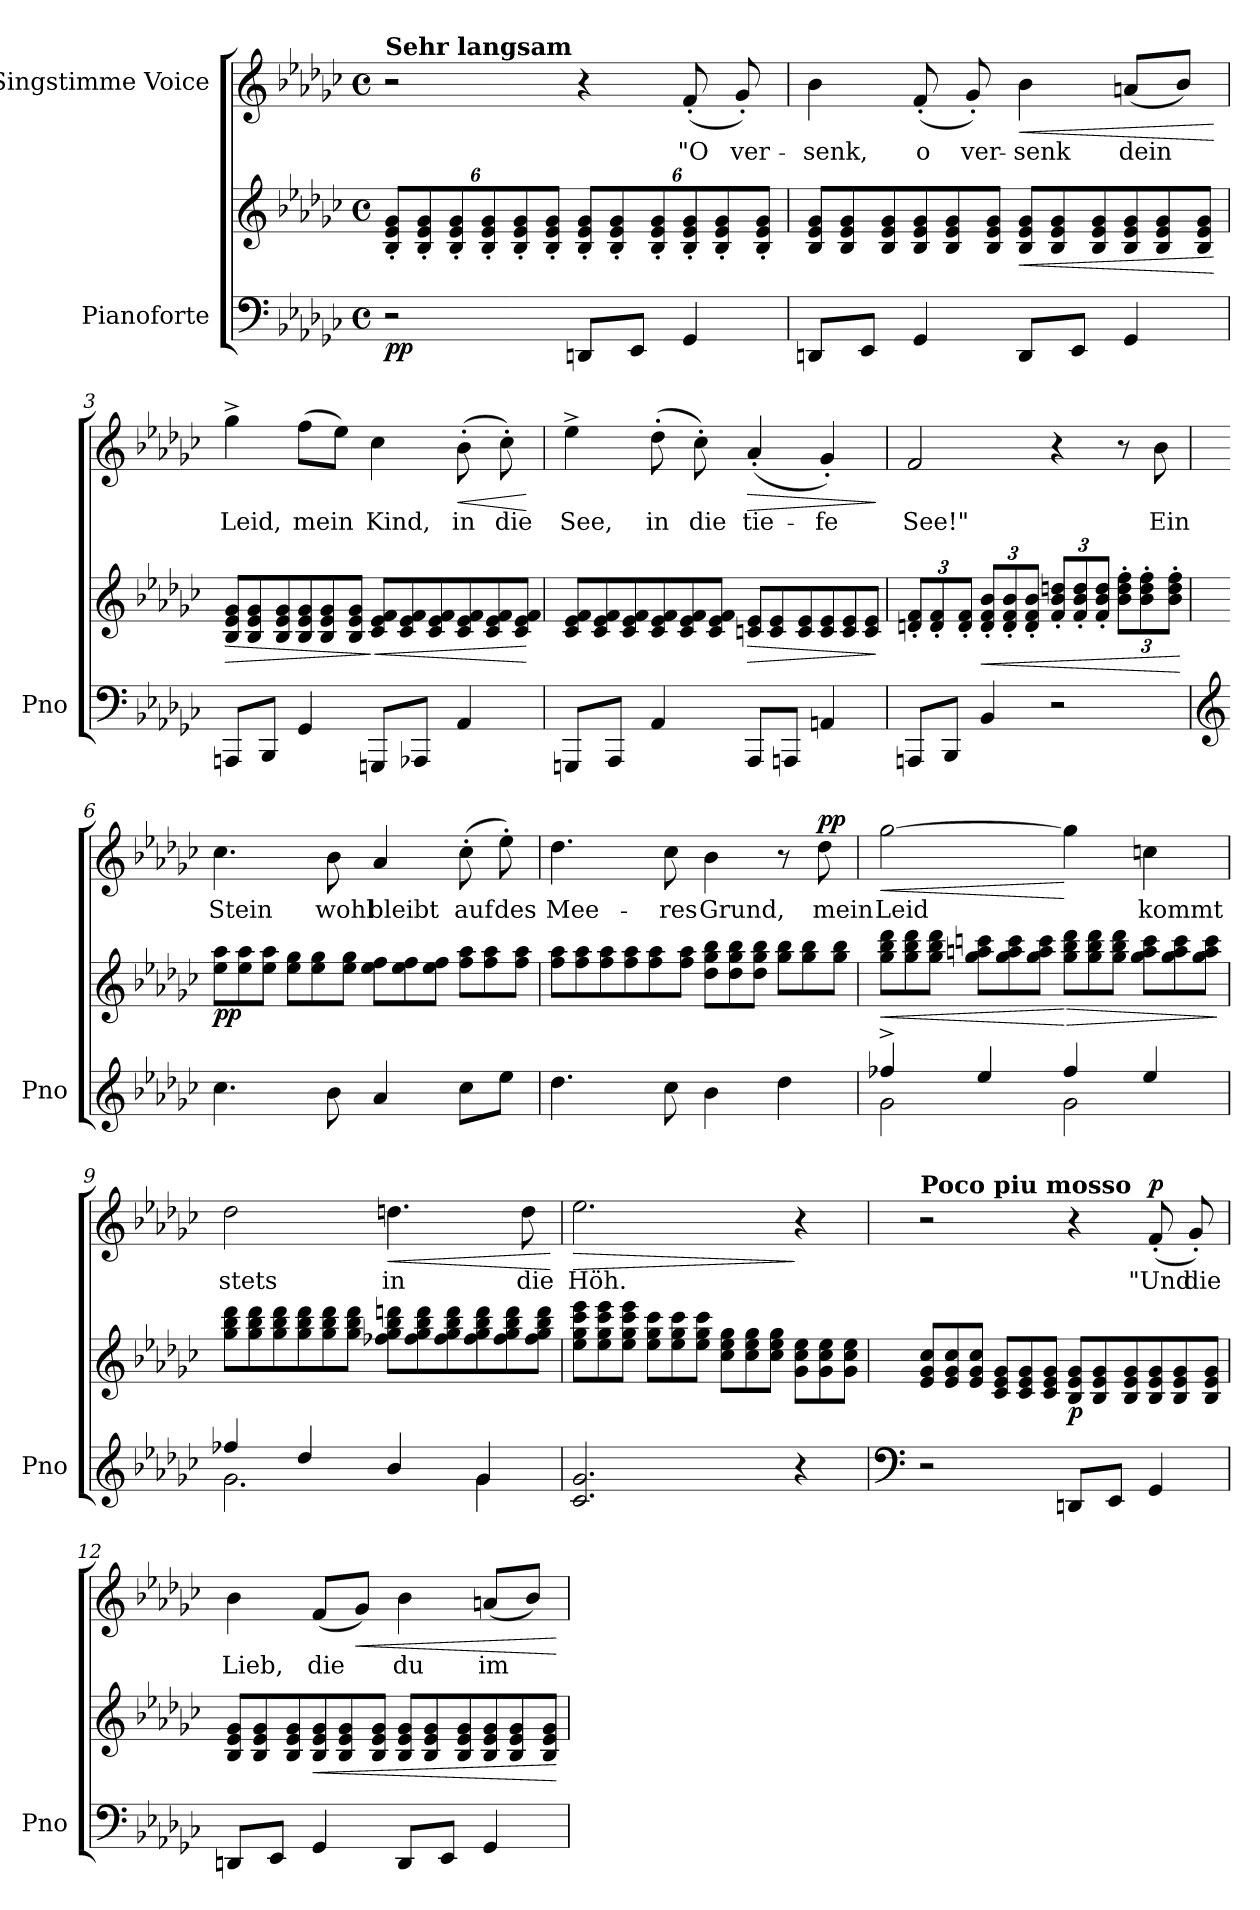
**kern	**kern	**dynam	**kern	**text	**dynam
*part2	*part2	*part2	*part1	*part1	*part1
*staff3	*staff2	*staff2/3	*staff1	*staff1	*staff1
*I"Pianoforte	*	*	*I"Singstimme Voice	*	*
*I'Pno	*	*	*	*	*
*clefF4	*clefG2	*	*clefG2	*	*
*k[b-e-a-d-g-c-]	*k[b-e-a-d-g-c-]	*	*k[b-e-a-d-g-c-]	*	*
*M4/4	*M4/4	*	*M4/4	*	*
*met(c)	*met(c)	*	*met(c)	*	*
*	*Xbrackettup	*	*	*	*
=1	=1	=1	=1	=1	=1
!	!	!	!LO:TX:a:B:t=Sehr langsam	!	!
!	!	!LO:DY:b=2	!	!	!
2r	12B-/'< 12e-/'< 12g-/'<L	pp	2r	.	.
.	12B-/'< 12e-/'< 12g-/'<	.	.	.	.
.	12B-/'< 12e-/'< 12g-/'<	.	.	.	.
.	12B-/'< 12e-/'< 12g-/'<	.	.	.	.
.	12B-/'< 12e-/'< 12g-/'<	.	.	.	.
.	12B-/'< 12e-/'< 12g-/'<J	.	.	.	.
8DDn/L	12B-/'< 12e-/'< 12g-/'<L	.	4r	.	.
.	12B-/'< 12e-/'< 12g-/'<	.	.	.	.
8EE-/J	.	.	.	.	.
.	12B-/'< 12e-/'< 12g-/'<	.	.	.	.
!	!	!	!	!	!LO:DY:a
!	!	!	!	!	!LO:DY:n=1:a
4GG-/	12B-/'< 12e-/'< 12g-/'<	.	(>8f'>/	"O	p other-dynamics
.	12B-/'< 12e-/'< 12g-/'<	.	.	.	.
.	.	.	8g-'>/)	ver-	.
.	12B-/'< 12e-/'< 12g-/'<J	.	.	.	.
=2	=2	=2	=2	=2	=2
*	*Xtuplet	*	*	*	*
8DDn/L	12B-/ 12e-/ 12g-/L	.	4b-\	-senk,	.
.	12B-/ 12e-/ 12g-/	.	.	.	.
8EE-/J	.	.	.	.	.
.	12B-/ 12e-/ 12g-/	.	.	.	.
4GG-/	12B-/ 12e-/ 12g-/	.	(>8f'>/	o	.
.	12B-/ 12e-/ 12g-/	.	.	.	.
.	.	.	8g-'>/)	ver-	.
.	12B-/ 12e-/ 12g-/J	.	.	.	.
!	!	!LO:HP:b	!	!	!LO:HP:b
8DD/L	12B-/ 12e-/ 12g-/L	<	4b-\	-senk	<
.	12B-/ 12e-/ 12g-/	.	.	.	.
8EE-/J	.	.	.	.	.
.	12B-/ 12e-/ 12g-/	.	.	.	.
4GG-/	12B-/ 12e-/ 12g-/	.	(8an/L	dein	.
.	12B-/ 12e-/ 12g-/	.	.	.	.
.	.	.	8b-/J)	.	.
.	12B-/ 12e-/ 12g-/J	.	.	.	.
.	.	[	.	.	[
=3	=3	=3	=3	=3	=3
!	!	!LO:HP:b	!	!	!
8AAAn/L	12B-/ 12e-/ 12g-/L	>	4gg-^>\	Leid,	.
.	12B-/ 12e-/ 12g-/	.	.	.	.
8BBB-/J	.	.	.	.	.
.	12B-/ 12e-/ 12g-/	.	.	.	.
4GG-/	12B-/ 12e-/ 12g-/	.	(8ff\L	mein	.
.	12B-/ 12e-/ 12g-/	.	.	.	.
.	.	.	8ee-\J)	.	.
.	12B-/ 12e-/ 12g-/J	.	.	.	.
!	!	!LO:HP:n=1:b	!	!	!
8GGGn/L	12c-/ 12e-/ 12f/L	] <	4cc-\	Kind,	.
.	12c-/ 12e-/ 12f/	.	.	.	.
8AAA-X/J	.	.	.	.	.
.	12c-/ 12e-/ 12f/	.	.	.	.
!	!	!	!	!	!LO:HP:b
4AA-/	12c-/ 12e-/ 12f/	.	(8b-'>\	in	<
.	12c-/ 12e-/ 12f/	.	.	.	.
.	.	.	8cc-'>\)	die	.
.	12c-/ 12e-/ 12f/J	.	.	.	.
.	.	[	.	.	[
=4	=4	=4	=4	=4	=4
8GGGn/L	12c-/ 12e-/ 12f/L	.	4ee-^\	See,	.
.	12c-/ 12e-/ 12f/	.	.	.	.
8AAA-/J	.	.	.	.	.
.	12c-/ 12e-/ 12f/	.	.	.	.
4AA-/	12c-/ 12e-/ 12f/	.	(8dd-'>\	in	.
.	12c-/ 12e-/ 12f/	.	.	.	.
.	.	.	8cc-'>\)	die	.
.	12c-/ 12e-/ 12f/J	.	.	.	.
!	!	!LO:HP:b	!	!	!LO:HP:b
8AAA-/L	12cn/ 12e-/L	>	(>4a-'>/	tie-	>
.	12c/ 12e-/	.	.	.	.
8AAAn/J	.	.	.	.	.
.	12c/ 12e-/	.	.	.	.
4AAn/	12c/ 12e-/	.	4g-'>/)	-fe	.
.	12c/ 12e-/	.	.	.	.
.	12c/ 12e-/J	.	.	.	.
.	.	]	.	.	]
=5	=5	=5	=5	=5	=5
*	*tuplet	*	*	*	*
8AAAn/L	12dn/' 12f/'L	.	2f/	See!"	.
.	12d/' 12f/'	.	.	.	.
8BBB-/J	.	.	.	.	.
.	12d/' 12f/'J	.	.	.	.
!	!	!LO:HP:b	!	!	!
4BB-/	12d/' 12f/' 12b-/'L	<	.	.	.
.	12d/' 12f/' 12b-/'	.	.	.	.
.	12d/' 12f/' 12b-/'J	.	.	.	.
2r	12f/' 12b-/' 12ddn/'L	.	4r	.	.
.	12f/' 12b-/' 12dd/'	.	.	.	.
.	12f/' 12b-/' 12dd/'J	.	.	.	.
*	*brackettup	*	*	*	*
.	12b-\' 12dd\' 12ff\'L	.	8r	.	.
.	12b-\' 12dd\' 12ff\'	.	.	.	.
!	!	!	!	!	!LO:DY:a
!	!	!	!	!	!LO:DY:n=1:a
.	.	.	8b-\	Ein	pp other-dynamics
.	12b-\' 12dd\' 12ff\'J	.	.	.	.
.	.	[	.	.	.
=6	=6	=6	=6	=6	=6
*clefG2	*	*	*	*	*
*	*Xtuplet	*	*	*	*
!	!	!LO:DY:b	!	!	!
4.cc-\	12ee-\ 12aa-\L	pp	4.cc-\	Stein	.
.	12ee-\ 12aa-\	.	.	.	.
.	12ee-\ 12aa-\J	.	.	.	.
.	12ee-\ 12gg-\L	.	.	.	.
.	12ee-\ 12gg-\	.	.	.	.
8b-\	.	.	8b-\	wohl	.
.	12ee-\ 12gg-\J	.	.	.	.
4a-/	12ee-\ 12ff\L	.	4a-/	bleibt	.
.	12ee-\ 12ff\	.	.	.	.
.	12ee-\ 12ff\J	.	.	.	.
8cc-\L	12ff\ 12aa-\L	.	(8cc-'>\	auf	.
.	12ff\ 12aa-\	.	.	.	.
8ee-\J	.	.	8ee-'>\)	des	.
.	12ff\ 12aa-\J	.	.	.	.
=7	=7	=7	=7	=7	=7
4.dd-\	12ff\ 12aa-\L	.	4.dd-\	Mee-	.
.	12ff\ 12aa-\	.	.	.	.
.	12ff\ 12aa-\	.	.	.	.
.	12ff\ 12aa-\	.	.	.	.
.	12ff\ 12aa-\	.	.	.	.
8cc-\	.	.	8cc-\	-res	.
.	12ff\ 12aa-\J	.	.	.	.
4b-\	12dd-\ 12gg-\ 12bb-\L	.	4b-\	Grund,	.
.	12dd-\ 12gg-\ 12bb-\	.	.	.	.
.	12dd-\ 12gg-\ 12bb-\J	.	.	.	.
4dd-\	12gg-\ 12bb-\L	.	8r	.	.
.	12gg-\ 12bb-\	.	.	.	.
!	!	!	!	!	!LO:DY:a
.	.	.	8dd-\	mein	pp
.	12gg-\ 12bb-\J	.	.	.	.
=8	=8	=8	=8	=8	=8
*^	*	*	*	*	*
!	!	!	!LO:HP:b	!	!	!LO:HP:b
4ff-X^/	2g-\	12gg-\ 12bb-\ 12ddd-\L	<	[2gg-\	Leid	<
.	.	12gg-\ 12bb-\ 12ddd-\	.	.	.	.
.	.	12gg-\ 12bb-\ 12ddd-\J	.	.	.	.
4ee-/	.	12gg-\ 12aan\ 12cccn\L	.	.	.	.
.	.	12gg-\ 12aa\ 12ccc\	.	.	.	.
.	.	12gg-\ 12aa\ 12ccc\J	.	.	.	.
!	!	!	!LO:HP:n=1:b	!	!	!
4ff-/	2g-\	12gg-\ 12bb-\ 12ddd-\L	[ >	4gg-\]	.	[
.	.	12gg-\ 12bb-\ 12ddd-\	.	.	.	.
.	.	12gg-\ 12bb-\ 12ddd-\J	.	.	.	.
4ee-/	.	12gg-\ 12aa\ 12ccc\L	.	4ccn\	kommt	.
.	.	12gg-\ 12aa\ 12ccc\	.	.	.	.
.	.	12gg-\ 12aa\ 12ccc\J	.	.	.	.
*v	*v	*	*	*	*	*
.	.	]	.	.	.
=9	=9	=9	=9	=9	=9
*^	*	*	*	*	*
4ff-X/	2.g-\	12gg-\ 12bb-\ 12ddd-\L	.	2dd-\	stets	.
.	.	12gg-\ 12bb-\ 12ddd-\	.	.	.	.
.	.	12gg-\ 12bb-\ 12ddd-\	.	.	.	.
4dd-/	.	12gg-\ 12bb-\ 12ddd-\	.	.	.	.
.	.	12gg-\ 12bb-\ 12ddd-\	.	.	.	.
.	.	12gg-\ 12bb-\ 12ddd-\J	.	.	.	.
!	!	!	!	!	!	!LO:HP:b
4b-/	.	12ff-X\ 12gg-\ 12bb-\ 12dddn\L	.	4.ddn\	in	<
.	.	12ff-\ 12gg-\ 12bb-\ 12ddd\	.	.	.	.
.	.	12ff-\ 12gg-\ 12bb-\ 12ddd\	.	.	.	.
4g-/	4g-\	12ff-\ 12gg-\ 12bb-\ 12ddd\	.	.	.	.
.	.	12ff-\ 12gg-\ 12bb-\ 12ddd\	.	.	.	.
.	.	.	.	8dd\	die	.
.	.	12ff-\ 12gg-\ 12bb-\ 12ddd\J	.	.	.	.
*v	*v	*	*	*	*	*
.	.	.	.	.	[
=10	=10	=10	=10	=10	=10
!	!	!	!	!	!LO:HP:b
2.c-/ 2.g-/	12ee-\ 12gg-\ 12ccc-\ 12eee-\L	.	2.ee-\	Höh.	>
.	12ee-\ 12gg-\ 12ccc-\ 12eee-\	.	.	.	.
.	12ee-\ 12gg-\ 12ccc-\ 12eee-\J	.	.	.	.
.	12ee-\ 12gg-\ 12ccc-\L	.	.	.	.
.	12ee-\ 12gg-\ 12ccc-\	.	.	.	.
.	12ee-\ 12gg-\ 12ccc-\J	.	.	.	.
.	12cc-\ 12ee-\ 12gg-\L	.	.	.	.
.	12cc-\ 12ee-\ 12gg-\	.	.	.	.
.	12cc-\ 12ee-\ 12gg-\J	.	.	.	.
4r	12g-\ 12cc-\ 12ee-\L	.	4r	.	]
.	12g-\ 12cc-\ 12ee-\	.	.	.	.
.	12g-\ 12cc-\ 12ee-\J	.	.	.	.
=11	=11	=11	=11	=11	=11
*clefF4	*	*	*	*	*
!	!	!	!LO:TX:a:B:t=Poco piu mosso	!	!
2r	12e-/ 12g-/ 12cc-/L	.	2r	.	.
.	12e-/ 12g-/ 12cc-/	.	.	.	.
.	12e-/ 12g-/ 12cc-/J	.	.	.	.
.	12c-/ 12e-/ 12g-/L	.	.	.	.
.	12c-/ 12e-/ 12g-/	.	.	.	.
.	12c-/ 12e-/ 12g-/J	.	.	.	.
!	!	!LO:DY:b	!	!	!
8DDn/L	12B-/ 12e-/ 12g-/L	p	4r	.	.
.	12B-/ 12e-/ 12g-/	.	.	.	.
8EE-/J	.	.	.	.	.
.	12B-/ 12e-/ 12g-/	.	.	.	.
!	!	!	!	!	!LO:DY:a
4GG-/	12B-/ 12e-/ 12g-/	.	(>8f'>/	"Und	p
.	12B-/ 12e-/ 12g-/	.	.	.	.
.	.	.	8g-'>/)	die	.
.	12B-/ 12e-/ 12g-/J	.	.	.	.
=12	=12	=12	=12	=12	=12
8DDn/L	12B-/ 12e-/ 12g-/L	.	4b-\	Lieb,	.
.	12B-/ 12e-/ 12g-/	.	.	.	.
8EE-/J	.	.	.	.	.
.	12B-/ 12e-/ 12g-/	.	.	.	.
!	!	!LO:HP:b	!	!	!
4GG-/	12B-/ 12e-/ 12g-/	<	(<8f/L	die	.
.	12B-/ 12e-/ 12g-/	.	.	.	.
!	!	!	!	!	!LO:HP:b
.	.	.	8g-/J)	.	<
.	12B-/ 12e-/ 12g-/J	.	.	.	.
8DD/L	12B-/ 12e-/ 12g-/L	.	4b-\	du	.
.	12B-/ 12e-/ 12g-/	.	.	.	.
8EE-/J	.	.	.	.	.
.	12B-/ 12e-/ 12g-/	.	.	.	.
4GG-/	12B-/ 12e-/ 12g-/	.	(8an/L	im	.
.	12B-/ 12e-/ 12g-/	.	.	.	.
.	.	.	8b-/J)	.	.
.	12B-/ 12e-/ 12g-/J	.	.	.	.
.	.	[	.	.	[
=	=	=	=	=	=
*-	*-	*-	*-	*-	*-
